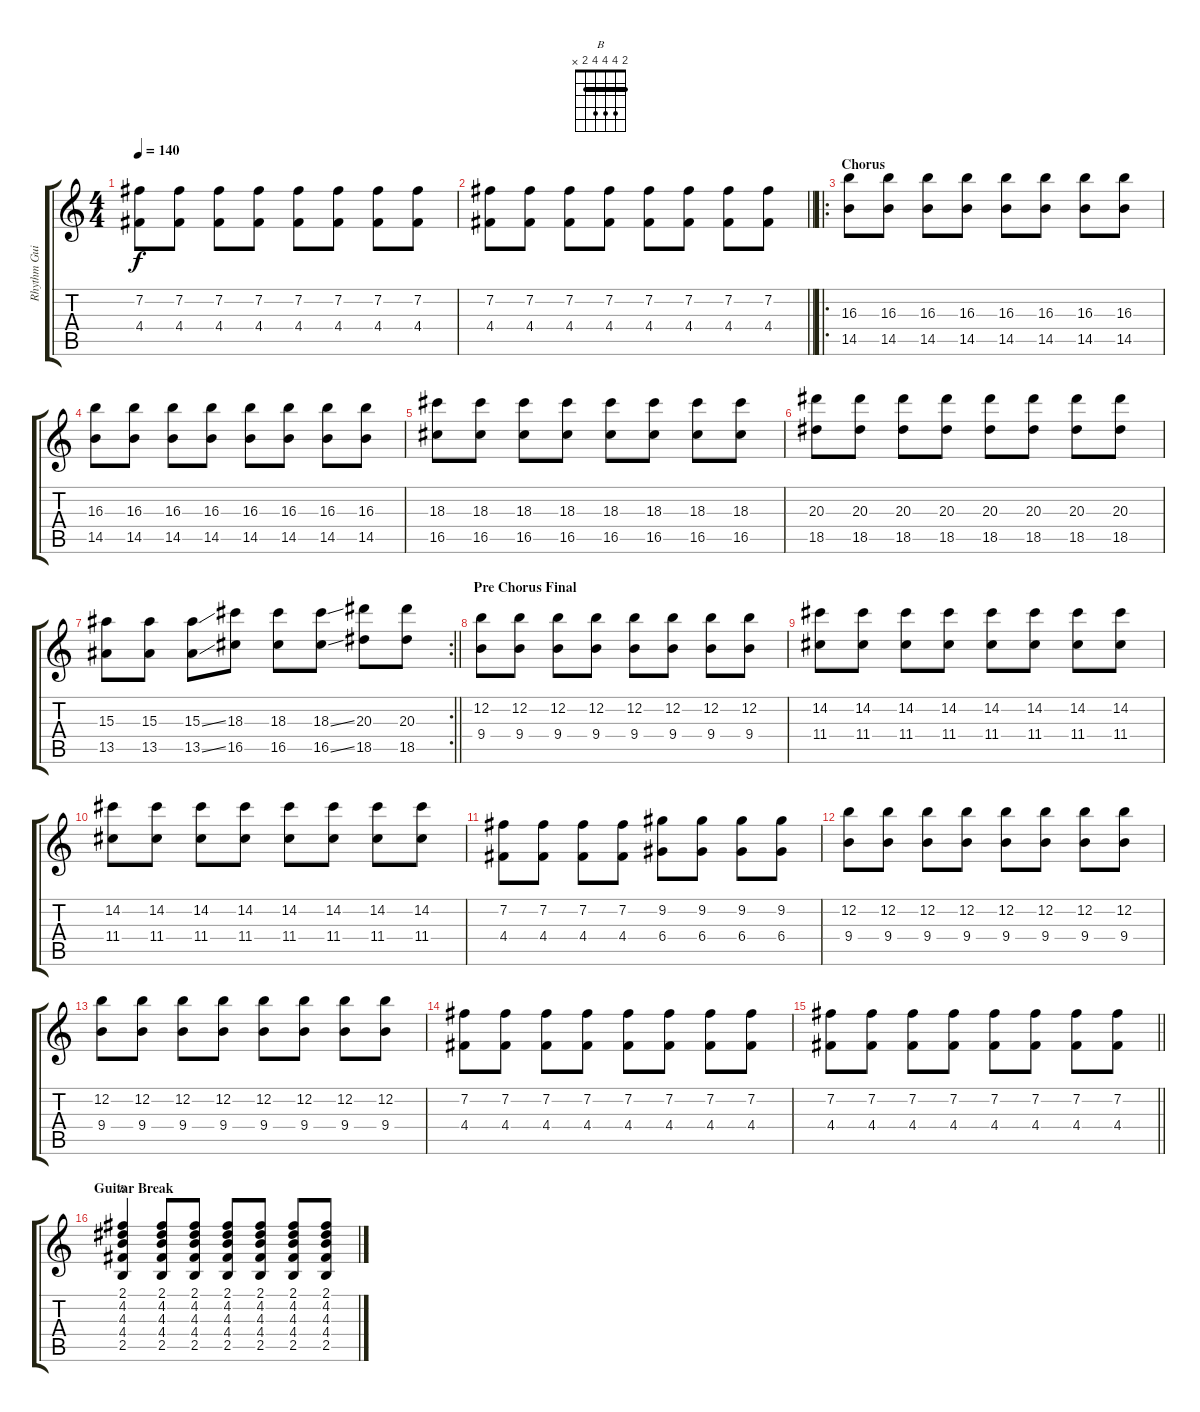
\track ("Rhythm Guitar" "Rhythm Gui") {instrument overdrivenguitar}
\staff {score tabs}
\tuning (E4 B3 G3 D3 A2 E2) {hide}
\chord ("B" 2 4 4 4 2 x) {barre 2}
\ts (4 4)
\tempo 140
\clef g2
\ks c
(7.2 4.4).8{dy f} (7.2 4.4).8 (7.2 4.4).8 (7.2 4.4).8 (7.2 4.4).8 (7.2 4.4).8 (7.2 4.4).8 (7.2 4.4).8 |
\barLineRight lightlight
(7.2 4.4).8 (7.2 4.4).8 (7.2 4.4).8 (7.2 4.4).8 (7.2 4.4).8 (7.2 4.4).8 (7.2 4.4).8 (7.2 4.4).8 |
\ro
\section ("" "Chorus")
(16.3 14.5).8 (16.3 14.5).8 (16.3 14.5).8 (16.3 14.5).8 (16.3 14.5).8 (16.3 14.5).8 (16.3 14.5).8 (16.3 14.5).8 |
(16.3 14.5).8 (16.3 14.5).8 (16.3 14.5).8 (16.3 14.5).8 (16.3 14.5).8 (16.3 14.5).8 (16.3 14.5).8 (16.3 14.5).8 |
(18.3 16.5).8 (18.3 16.5).8 (18.3 16.5).8 (18.3 16.5).8 (18.3 16.5).8 (18.3 16.5).8 (18.3 16.5).8 (18.3 16.5).8 |
(20.3 18.5).8 (20.3 18.5).8 (20.3 18.5).8 (20.3 18.5).8 (20.3 18.5).8 (20.3 18.5).8 (20.3 18.5).8 (20.3 18.5).8 |
\rc 2
\barLineRight lightlight
(15.3 13.5).8 (15.3 13.5).8 (15.3{ss} 13.5{ss}).8 (18.3 16.5).8 (18.3 16.5).8 (18.3{ss} 16.5{ss}).8 (20.3 18.5).8 (20.3 18.5).8 |
\section ("" "Pre Chorus Final")
(12.2 9.4).8 (12.2 9.4).8 (12.2 9.4).8 (12.2 9.4).8 (12.2 9.4).8 (12.2 9.4).8 (12.2 9.4).8 (12.2 9.4).8 |
(14.2 11.4).8 (14.2 11.4).8 (14.2 11.4).8 (14.2 11.4).8 (14.2 11.4).8 (14.2 11.4).8 (14.2 11.4).8 (14.2 11.4).8 |
(14.2 11.4).8 (14.2 11.4).8 (14.2 11.4).8 (14.2 11.4).8 (14.2 11.4).8 (14.2 11.4).8 (14.2 11.4).8 (14.2 11.4).8 |
(7.2 4.4).8 (7.2 4.4).8 (7.2 4.4).8 (7.2 4.4).8 (9.2 6.4).8 (9.2 6.4).8 (9.2 6.4).8 (9.2 6.4).8 |
(12.2 9.4).8 (12.2 9.4).8 (12.2 9.4).8 (12.2 9.4).8 (12.2 9.4).8 (12.2 9.4).8 (12.2 9.4).8 (12.2 9.4).8 |
(12.2 9.4).8 (12.2 9.4).8 (12.2 9.4).8 (12.2 9.4).8 (12.2 9.4).8 (12.2 9.4).8 (12.2 9.4).8 (12.2 9.4).8 |
(7.2 4.4).8 (7.2 4.4).8 (7.2 4.4).8 (7.2 4.4).8 (7.2 4.4).8 (7.2 4.4).8 (7.2 4.4).8 (7.2 4.4).8 |
\barLineRight lightlight
(7.2 4.4).8 (7.2 4.4).8 (7.2 4.4).8 (7.2 4.4).8 (7.2 4.4).8 (7.2 4.4).8 (7.2 4.4).8 (7.2 4.4).8 |
\section ("" "Guitar Break")
(2.1 4.2 4.3 4.4 2.5).4{ch "B"} (2.1 4.2 4.3 4.4 2.5).8 (2.1 4.2 4.3 4.4 2.5).8 (2.1 4.2 4.3 4.4 2.5).8 (2.1 4.2 4.3 4.4 2.5).8 (2.1 4.2 4.3 4.4 2.5).8 (2.1 4.2 4.3 4.4 2.5).8
